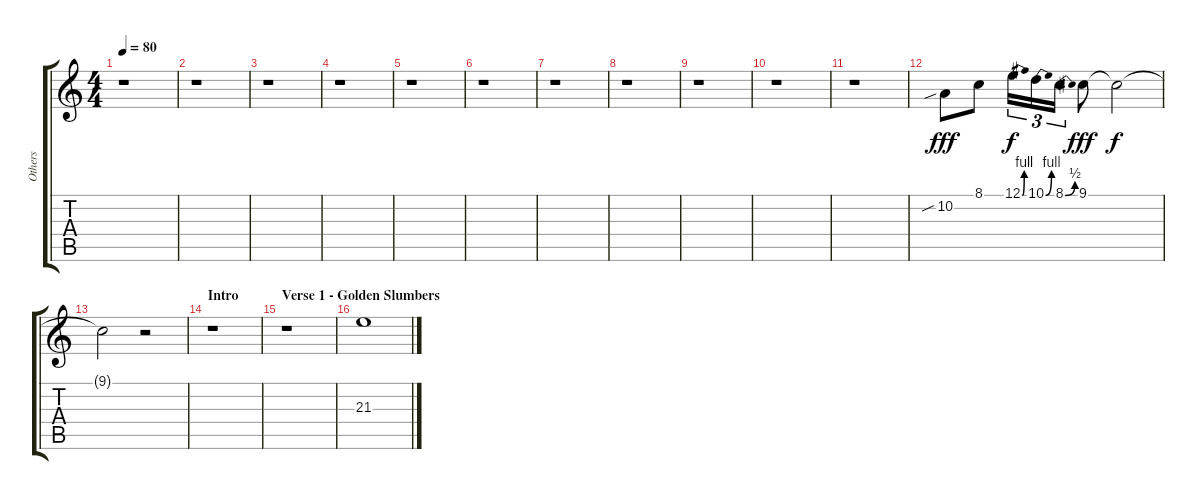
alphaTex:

\track ("Others" "Others") {instrument brasssection}
\staff {score tabs}
\tuning (E4 B3 G3 D3 A2 E2) {hide}
\ts (4 4)
\tempo 80
\clef g2
\ks c
r.1{dy fff} |
r.1 |
r.1 |
r.1 |
r.1 |
r.1 |
r.1 |
r.1 |
r.1 |
r.1 |
r.1 |
10.2{sib}.8{volume 13 instrument overdrivenguitar} 8.1.8 12.1{be (bend 0 0 60 4)}.16{tu (3 2) dy f} 10.1{be (bend 0 0 60 4)}.16{tu (3 2)} 8.1{be (bend 0 0 60 2)}.16{tu (3 2)} 9.1.8{dy fff} 9.1{t}.2{dy f} |
9.1{t}.2 r.2 |
\section ("" "Intro")
r.1{volume 11 instrument brasssection} |
\section ("" "Verse 1 - Golden Slumbers")
r.1 |
21.3.1
